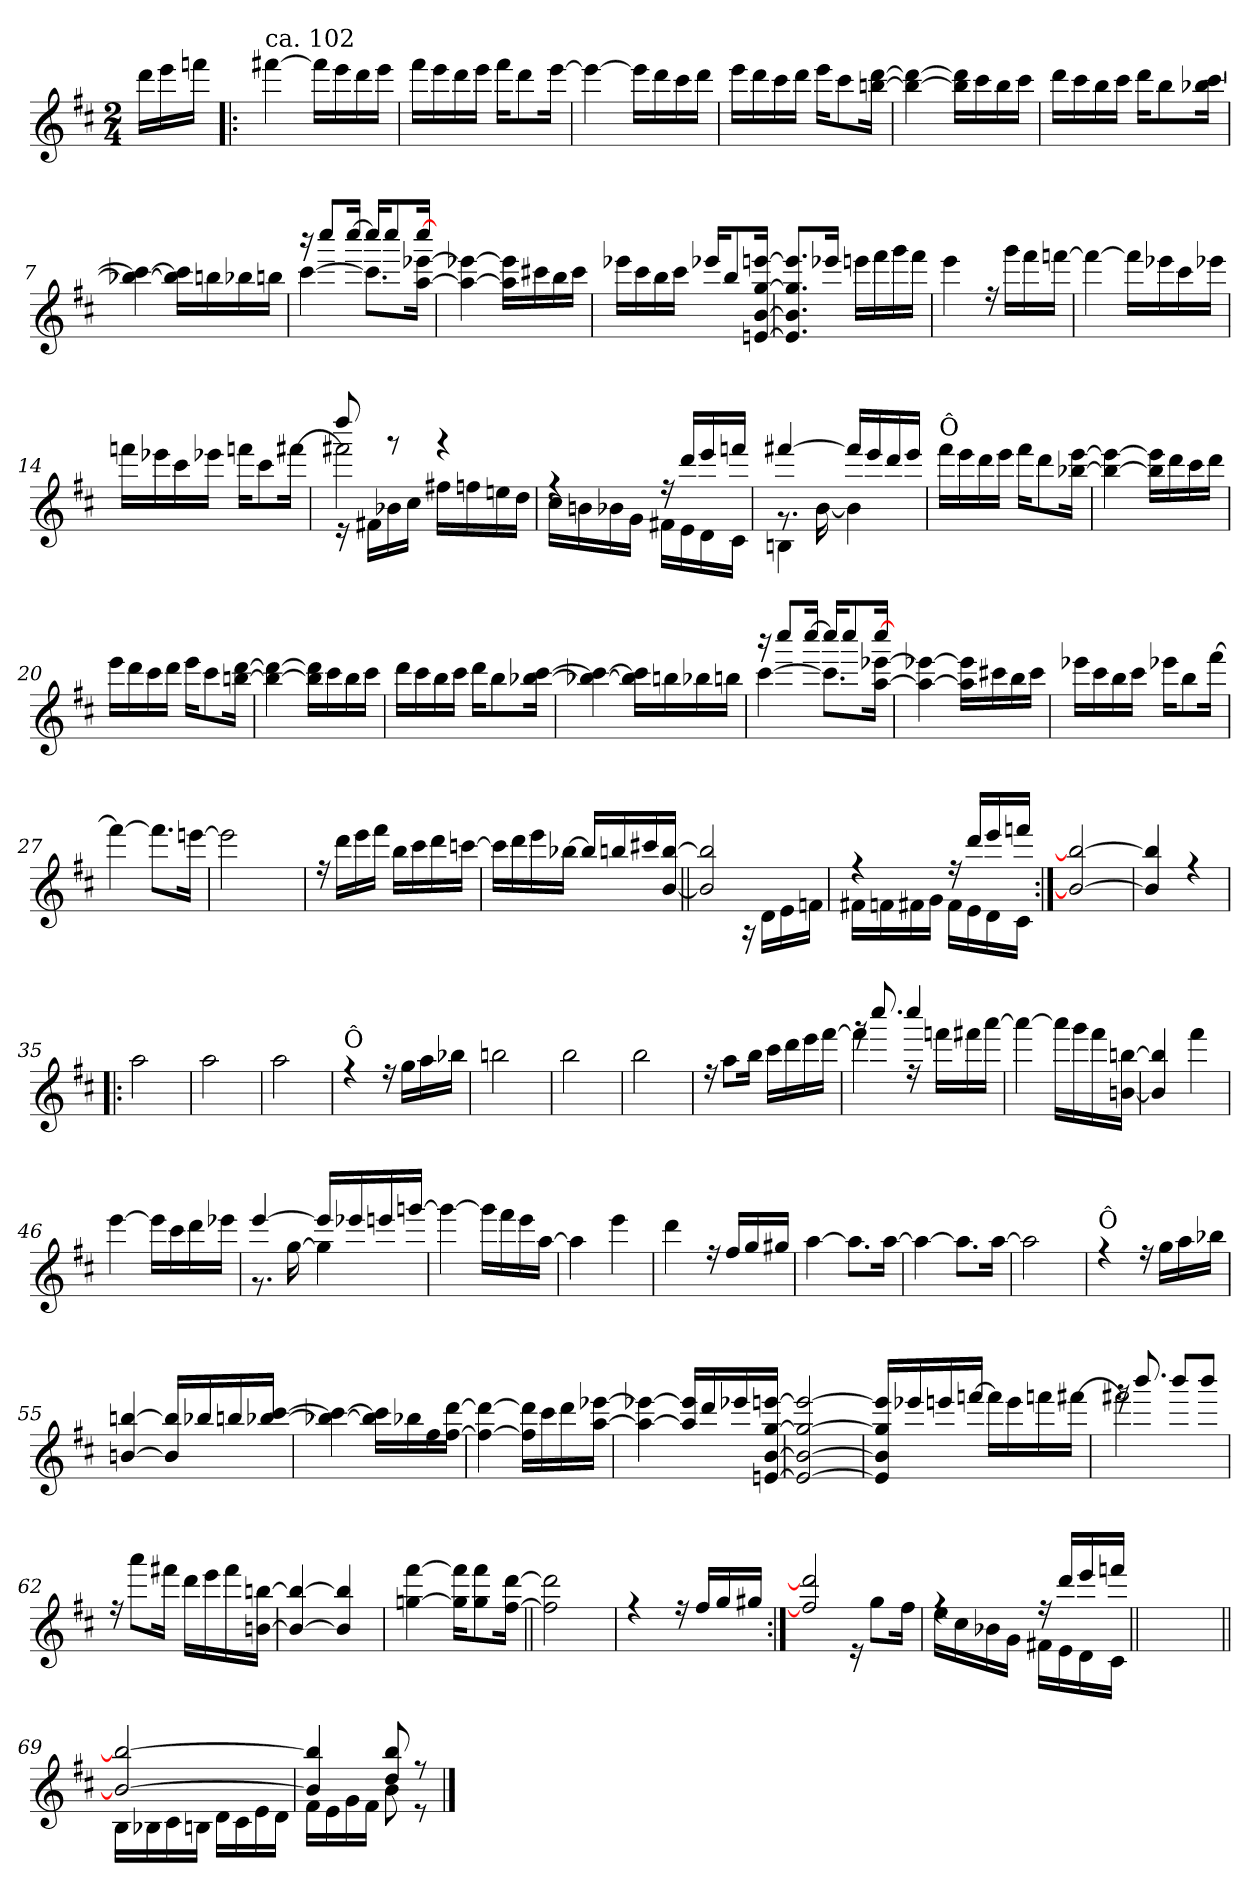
**kern
*part1
*staff1
*clefG2
*k[f#c#]
*D:
*M2/4
=
16ddd\LL
16eee\
16fffn\JJ
=1!|:
*^
!LO:TX:a:t=ca. 102	!
[<4fff#X\	2ryy
16fff#\LL]	.
16eee\	.
16ddd\	.
16eee\JJ	.
=2	=2
16fff#\LL	4ryy
16eee\	.
16ddd\	.
16eee\JJ	.
16fff#\KL	4ryy
8ddd\	.
[<16eee\Jk	.
=3	=3
4eee\_	2ryy
16eee\LL]	.
16ddd\	.
16ccc#\	.
16ddd\JJ	.
=4	=4
16eee\LL	2ryy
16ddd\	.
16ccc#\	.
16ddd\JJ	.
16eee\KL	.
8ccc#\	.
[<16bbn\ [<16ddd\Jk	.
!!LO:LB:g=z	!!
=5	=5
4bbn\_ 4ddd\_	2ryy
16bb\] 16ddd\]LL	.
16ccc#\	.
16bb\	.
16ccc#\JJ	.
=6	=6
16ddd\LL	2ryy
16ccc#\	.
16bb\	.
16ccc#\JJ	.
16ddd\KL	.
8bb\	.
[<16bb-X\ [<16ccc#\Jk	.
=7	=7
4bb-X\_ 4ccc#\_	2ryy
16bb-\] 16ccc#\]LL	.
16bbn\	.
16bb-X\	.
16bbn\JJ	.
=8	=8
*	*^
[>4ccc#\	16ryy	16raaa
.	8ryy	8cccc#!/L
.	8ryy	[>16cccc#!/Jk
8.ccc#\L]	.	16cccc#!/KL]
.	8ryy	8cccc#!/
[<16aa\ [>16eee-X\Jk	16ryy	[>16cccc#!/Jk
*	*v	*v
!!LO:LB:g=z
=9	=9
4aa\_ 4eee-X\_	2ryy
16aa\] 16eee-\]LL	.
16ccc#X\	.
16bb\	.
16ccc#\JJ	.
=10	=10
16eee-X\LL	2ryy
16ccc#\	.
16bb\	.
16ccc#\JJ	.
16eee-X/KL	.
8bb/	.
[>16en/ [>16b/ [>16gg/ [>16eeen/Jk	.
=11	=11
8.en/] 8.b/] 8.gg/] 8.eeen/]L	2ryy
16eee-X/Jk	.
16eeen\LL	.
16fff#\	.
16ggg\	.
16fff#\JJ	.
=12	=12
4eee\	4ryy
16rff	4ryy
16ggg\LL	.
16fff#\	.
[<16fffn\JJ	.
!!LO:LB:g=z	!!
=13	=13
4fffn\_	2ryy
16fff\LL]	.
16eee-X\	.
16ccc#\	.
16eee-X\JJ	.
=14	=14
16fffn\LL	2ryy
16eee-X\	.
16ccc#\	.
16eee-X\JJ	.
16fffn\KL	.
8ccc#\	.
[>16fff#X\Jk	.
=15	=15
*^	*^
2fff#X\]	16re	8ryy	8dddd!/
.	16f#X!\LL	.	.
.	16b-X!\	8ryy	8rggg
.	16cc#!\JJ	.	.
.	16ff#X!\LL	4ryy	4rggg
.	16ffn!\	.	.
.	16een!\	.	.
.	16dd!\JJ	.	.
*	*v	*v	*v
=16	=16
4rff	16cc#!\LL
.	16bn!\
.	16b-X!\
.	16g!\JJ
16rff	16f#X!\LL
16ddd/LL	16e!\
16eee/	16d!\
16fffn/JJ	16c#!\JJ
!!LO:LB:g=z	!!
=17	=17
*^	*^
[>4fff#X/	4Bn!\	2ryy	8.rg
.	.	.	[<16b\
16fff#/LL]	4ryy	.	4b\]
16eee/	.	.	.
16ddd/	.	.	.
16eee/JJ	.	.	.
*	*v	*v	*v
=18	=18
!LO:TX:a:t=Ô	!
16fff#\LL	2ryy
16eee\	.
16ddd\	.
16eee\JJ	.
16fff#\KL	.
8ddd\	.
[<16bb-X\ [<16eee\Jk	.
=19	=19
4bb-\_ 4eee\_	2ryy
16bb-\] 16eee\]LL	.
16ddd\	.
16ccc#\	.
16ddd\JJ	.
=20	=20
16eee\LL	2ryy
16ddd\	.
16ccc#\	.
16ddd\JJ	.
16eee\KL	.
8ccc#\	.
[<16bbn\ [<16ddd\Jk	.
!!LO:LB:g=z	!!
=21	=21
4bbn\_ 4ddd\_	2ryy
16bb\] 16ddd\]LL	.
16ccc#\	.
16bb\	.
16ccc#\JJ	.
=22	=22
16ddd\LL	2ryy
16ccc#\	.
16bb\	.
16ccc#\JJ	.
16ddd\KL	.
8bb\	.
[<16bb-X\ [<16ccc#\Jk	.
=23	=23
4bb-X\_ 4ccc#\_	2ryy
16bb-\] 16ccc#\]LL	.
16bbn\	.
16bb-X\	.
16bbn\JJ	.
=24	=24
*	*^
[>4ccc#\	16ryy	16raaa
.	8ryy	8cccc#!/L
.	8ryy	[>16cccc#!/Jk
8.ccc#\L]	.	16cccc#!/KL]
.	8ryy	8cccc#!/
[<16aa\ [>16eee-X\Jk	16ryy	[>16cccc#!/Jk
*	*v	*v
!!LO:LB:g=z
=25	=25
4aa\_ 4eee-X\_	2ryy
16aa\] 16eee-\]LL	.
16ccc#X\	.
16bb\	.
16ccc#\JJ	.
=26	=26
16eee-X\LL	4ryy
16ccc#\	.
16bb\	.
16ccc#\JJ	.
16eee-X\KL	4ryy
8bb\	.
[<16fff#\Jk	.
=27	=27
4fff#\_	2ryy
8.fff#\L]	.
[<16eeen\Jk	.
=28	=28
2eee\]	4ryy
.	4ryy
!!LO:LB:g=z	!!
=29	=29
16rff	4ryy
16ddd\LL	.
16eee\	.
16fff#\JJ	.
16bb\LL	4ryy
16ccc#\	.
16ddd\	.
[<16cccn\JJ	.
=30	=30
16cccn\LL]	4ryy
16ddd\	.
16eee\	.
[<16bb-X\JJ	.
16bb-/LL]	4ryy
16bbn/	.
16ccc#X/	.
[>16b/ [>16bb/JJ	.
=31||	=31||
*	*^
2bn/] 2bbn/]	4ryy	2ryy
.	16rA	.
.	16d!\LL	.
.	16e!\	.
.	16fn!\JJ	.
=32	=32	=32
4rff	16f#X!\LL	2ryy
.	16fn!\	.
.	16f#X!\	.
.	16g!\JJ	.
16rff	16f#!\LL	.
16ddd/LL	16e!\	.
16eee/	16d!\	.
16fffn/JJ	16c#!\JJ	.
*	*v	*v
!!LO:PB:g=z
=33:|!	=33:|!
2bn/_ 2bbn/_	2ryy
=34	=34
4b/] 4bb/]	2ryy
4rff	.
=35!|:	=35!|:
2aa\	2ryy
=36	=36
2aa\	2ryy
=37	=37
2aa\	2ryy
!!LO:LB:g=z	!!
=38	=38
!LO:TX:a:t=Ô	!
4rff	2ryy
16rff	.
16gg\LL	.
16aa\	.
16bb-X\JJ	.
=39	=39
2bbn\	2ryy
=40	=40
2bb\	2ryy
=41	=41
2bb\	2ryy
=42	=42
16rff	2ryy
8aa\L	.
16bb\Jk	.
16ccc#\LL	.
16ddd\	.
16eee\	.
[<16fff#\JJ	.
!!LO:LB:g=z	!!
=43	=43
*	*^
4fff#\]	16ryy	16rggg
.	8.ryy	8.cccc#!/
16ree	4ryy	4cccc#!/
16fffn\LL	.	.
16fff#X\	.	.
[>16aaa\JJ	.	.
*	*v	*v
=44	=44
4aaa\_	4ryy
16aaa\LL]	4ryy
16ggg\	.
16fff#\	.
[<16bn\ [<16bbn\JJ	.
=45	=45
4b/] 4bb/]	2ryy
4fff#\	.
=46	=46
[<4eee\	2ryy
16eee\LL]	.
16ccc#\	.
16ddd\	.
16eee-X\JJ	.
!!LO:LB:g=z	!!
=47	=47
*	*^
[>4eee/	2ryy	8.rg
.	.	[<16gg\
16eee/LL]	.	4gg\]
16eee-X/	.	.
16eeen/	.	.
[>16gggn/JJ	.	.
*	*v	*v
=48	=48
4ggg\_	4ryy
16ggg\LL]	4ryy
16fff#\	.
16eee\	.
[<16aa\JJ	.
=49	=49
4aa\]	2ryy
4eee\	.
=50	=50
4ddd\	2ryy
16rff	.
16ff#/LL	.
16gg/	.
16gg#X/JJ	.
=51	=51
[<4aa\	2ryy
8.aa\L]	.
[<16aa\Jk	.
!!LO:LB:g=z	!!
=52	=52
4aa\_	2ryy
8.aa\L]	.
[<16aa\Jk	.
=53	=53
2aa\]	2ryy
=54	=54
!LO:TX:a:t=Ô	!
4rff	2ryy
16rff	.
16gg\LL	.
16aa\	.
16bb-X\JJ	.
=55	=55
[>4bn/ [>4bbn/	2ryy
16b/] 16bb/]LL	.
16bb-X/	.
16bbn/	.
[>16bb-X/ [>16ccc#/JJ	.
=56	=56
4bb-X\_ 4ccc#\_	2ryy
16bb-\] 16ccc#\]LL	.
16bb-X\	.
16ff#\	.
[<16ff#\ [<16ddd\JJ	.
!!LO:LB:g=z	!!
=57	=57
4ff#\_ 4ddd\_	2ryy
16ff#\] 16ddd\]LL	.
16ccc#\	.
16ddd\	.
[<16aa\ [<16eee-X\JJ	.
=58	=58
4aa\_ 4eee-X\_	2ryy
16aa/] 16eee-/]LL	.
16ddd/	.
16eee-X/	.
[>16en/ [>16b/ [>16gg/ [>16eeen/JJ	.
=59	=59
2en/_ 2b/_ 2gg/_ 2eeen/_	2ryy
=60	=60
16e/] 16b/] 16gg/] 16eee/]LL	2ryy
16eee-X/	.
16eeen/	.
[>16fffn/JJ	.
16fff\LL]	.
16eee\	.
16fffn\	.
[<16fff#X\JJ	.
=61	=61
*	*^
2fff#X\]	16ryy	16rggg
.	8.ryy	8.bbb!/
.	8ryy	8bbb!/L
.	8ryy	8bbb!/J
*	*v	*v
!!LO:LB:g=z
=62	=62
16rff	2ryy
8aaa\L	.
16fff#X\Jk	.
16ddd\LL	.
16eee\	.
16fff#\	.
[<16bn\ [<16bbn\JJ	.
=63	=63
4b/_ 4bb/_	2ryy
4b/] 4bb/]	.
=64	=64
[<4ggn\ [<4fff#\	2ryy
16gg\] 16fff#\]KL	.
8gg\ 8fff#\	.
[<16ff#\ [<16ddd\Jk	.
=65||	=65||
2ff#\] 2ddd\]	2ryy
=66	=66
4rff	2ryy
16rff	.
16ff#/LL	.
16gg/	.
16gg#X/JJ	.
!!LO:LB:g=z	!!
=67:|!	=67:|!
*	*^
2ff#/] 2ddd/]	4ryy	2ryy
.	16re	.
.	8gg!\L	.
.	16ff#!\Jk	.
=68	=68	=68
4rff	16ee!\LL	2ryy
.	16cc#!\	.
.	16b-X!\	.
.	16g!\JJ	.
16rff	16f#X!\LL	.
16ddd/LL	16e!\	.
16eee/	16d!\	.
16fffn/JJ	16c#!\JJ	.
*v	*v	*v
=68X681||
2ryy
=69||
*^
*	*^
2b/_ 2bb/_	16B!\LL	8ryy
.	16B-X!\	.
.	16c#!\	8ryy
.	16Bn!\JJ	.
.	16d!\LL	4ryy
.	16c#!\	.
.	16e!\	.
.	16d!\JJ	.
=70	=70	=70
4b/] 4bb/]	16f#!\LL	2ryy
.	16e!\	.
.	16g!\	.
.	16f#!\JJ	.
8dd/ 8bb/	8b!\	.
8rff	8re	.
*v	*v	*v
==
*-
